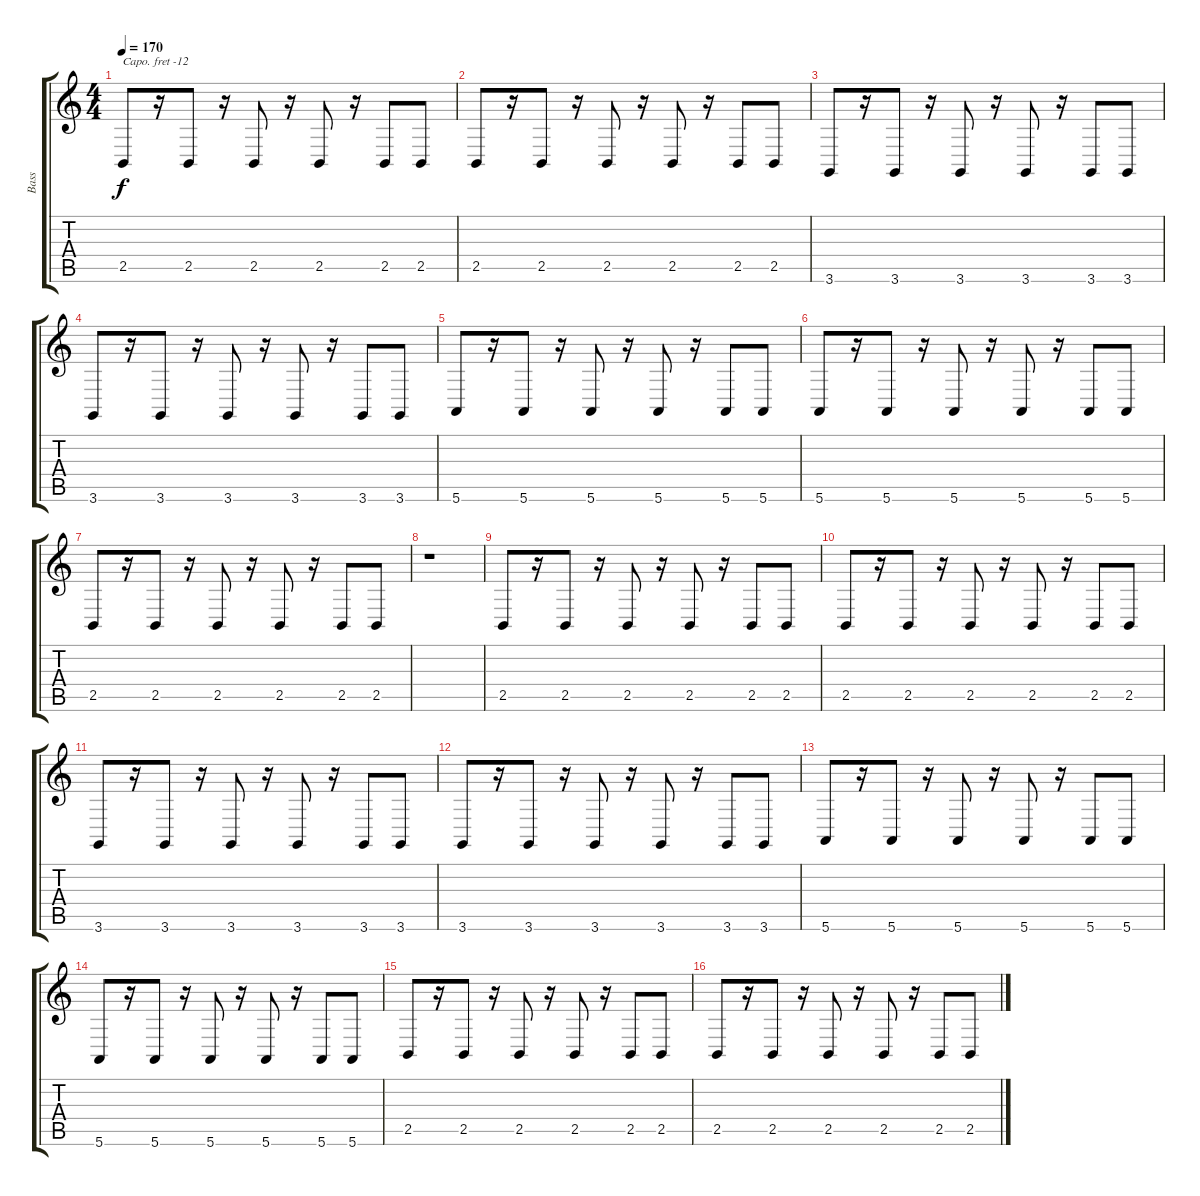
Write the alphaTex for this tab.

\track ("Bass" "Bass") {instrument synthbass2}
\staff {score tabs}
\capo -12
\tuning (E4 B3 G3 D3 A2 E2) {hide}
\ts (4 4)
\tempo 170
\clef g2
\ks c
2.5.8{dy f} r.16 2.5.8 r.16 2.5.8 r.16 2.5.8 r.16 2.5.8 2.5.8 |
2.5.8 r.16 2.5.8 r.16 2.5.8 r.16 2.5.8 r.16 2.5.8 2.5.8 |
3.6.8 r.16 3.6.8 r.16 3.6.8 r.16 3.6.8 r.16 3.6.8 3.6.8 |
3.6.8 r.16 3.6.8 r.16 3.6.8 r.16 3.6.8 r.16 3.6.8 3.6.8 |
5.6.8 r.16 5.6.8 r.16 5.6.8 r.16 5.6.8 r.16 5.6.8 5.6.8 |
5.6.8 r.16 5.6.8 r.16 5.6.8 r.16 5.6.8 r.16 5.6.8 5.6.8 |
2.5.8 r.16 2.5.8 r.16 2.5.8 r.16 2.5.8 r.16 2.5.8 2.5.8 |
r.1 |
2.5.8 r.16 2.5.8 r.16 2.5.8 r.16 2.5.8 r.16 2.5.8 2.5.8 |
2.5.8 r.16 2.5.8 r.16 2.5.8 r.16 2.5.8 r.16 2.5.8 2.5.8 |
3.6.8 r.16 3.6.8 r.16 3.6.8 r.16 3.6.8 r.16 3.6.8 3.6.8 |
3.6.8 r.16 3.6.8 r.16 3.6.8 r.16 3.6.8 r.16 3.6.8 3.6.8 |
5.6.8 r.16 5.6.8 r.16 5.6.8 r.16 5.6.8 r.16 5.6.8 5.6.8 |
5.6.8 r.16 5.6.8 r.16 5.6.8 r.16 5.6.8 r.16 5.6.8 5.6.8 |
2.5.8 r.16 2.5.8 r.16 2.5.8 r.16 2.5.8 r.16 2.5.8 2.5.8 |
2.5.8 r.16 2.5.8 r.16 2.5.8 r.16 2.5.8 r.16 2.5.8 2.5.8
